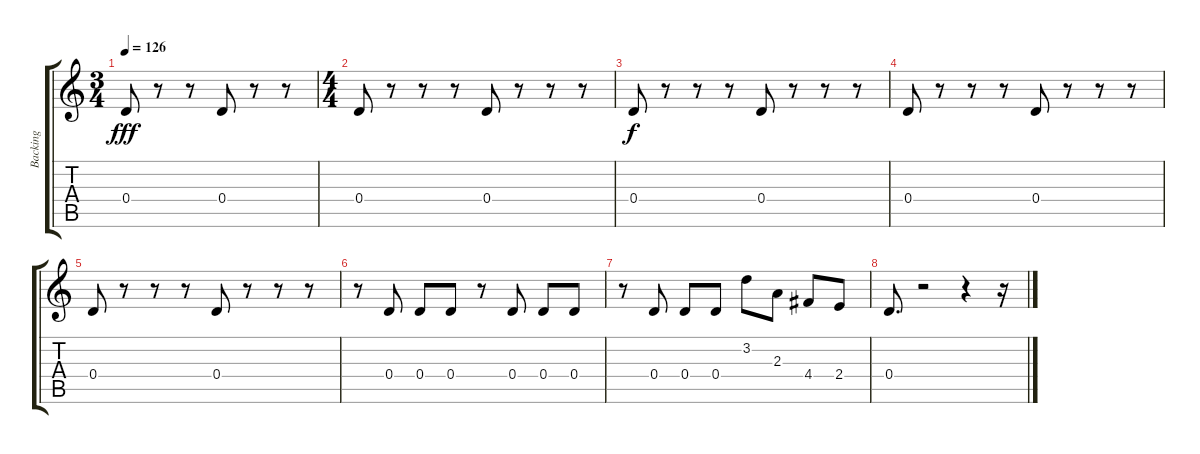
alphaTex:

\track ("Backing" "Backing") {instrument contrabass}
\staff {score tabs}
\tuning (E4 B3 G3 D3 A2 E2) {hide}
\ts (3 4)
\tempo 126
\clef g2
\ks c
0.4.8{dy fff} r.8 r.8 0.4.8 r.8 r.8 |
\ts (4 4)
0.4.8 r.8 r.8 r.8 0.4.8 r.8 r.8 r.8 |
0.4.8{dy f} r.8 r.8 r.8 0.4.8 r.8 r.8 r.8 |
0.4.8 r.8 r.8 r.8 0.4.8 r.8 r.8 r.8 |
0.4.8 r.8 r.8 r.8 0.4.8 r.8 r.8 r.8 |
r.8 0.4.8 0.4.8 0.4.8 r.8 0.4.8 0.4.8 0.4.8 |
r.8 0.4.8 0.4.8 0.4.8 3.2.8 2.3.8 4.4.8 2.4.8 |
0.4.8{d} r.2 r.4 r.16
